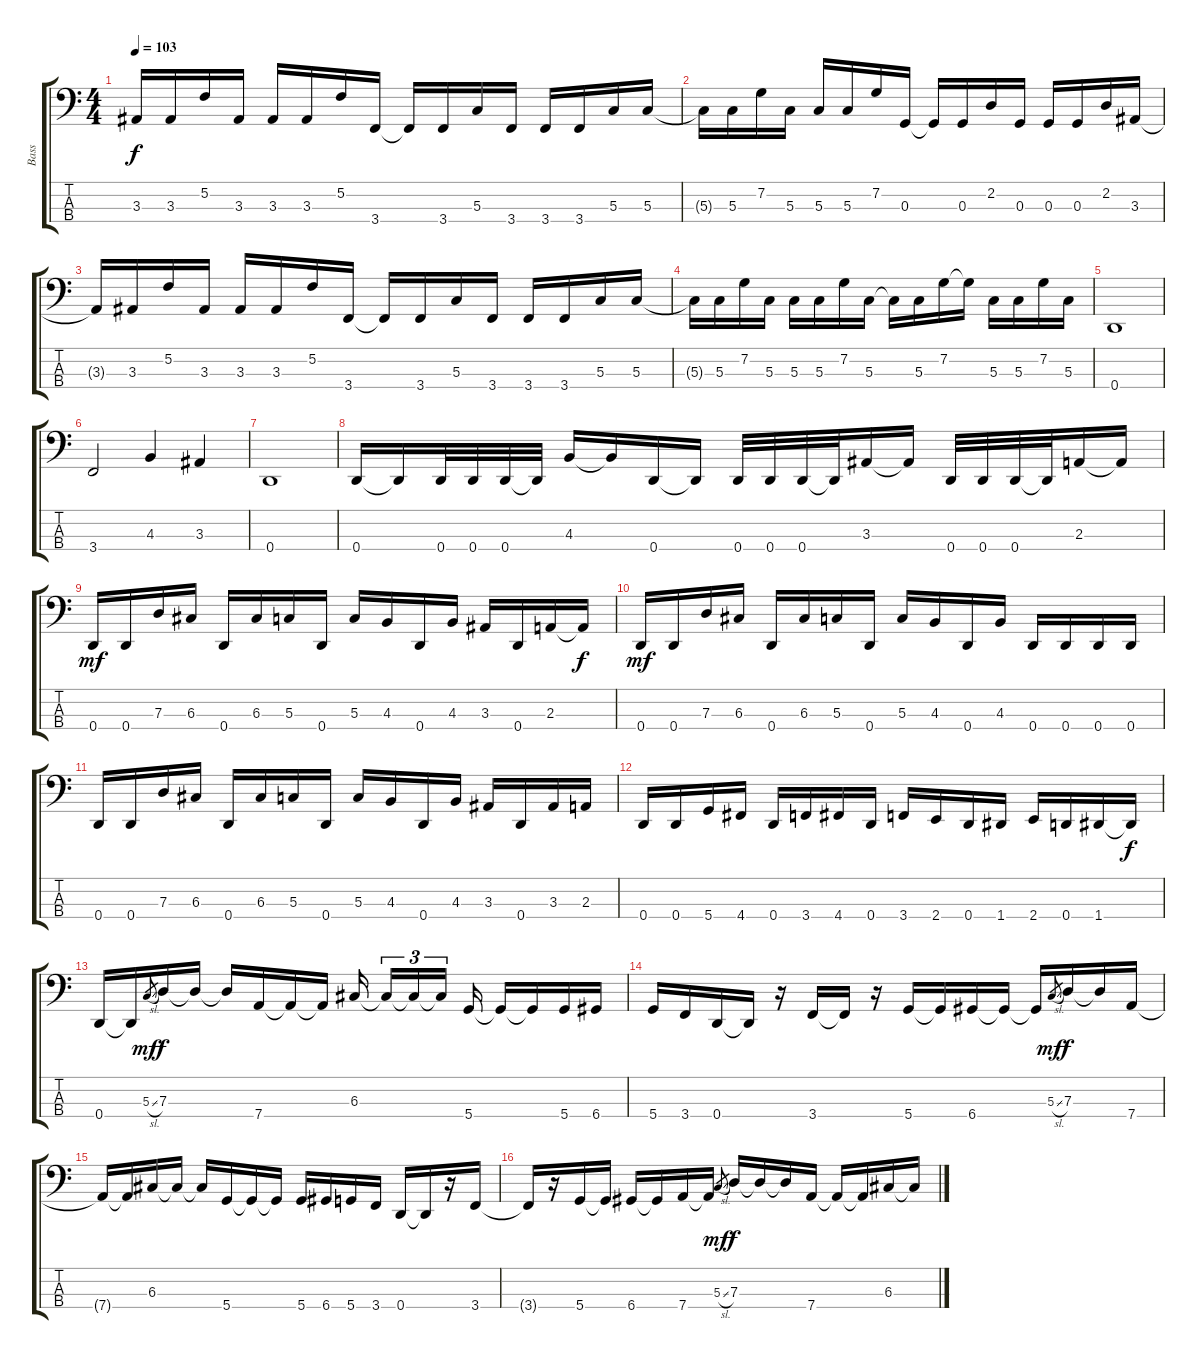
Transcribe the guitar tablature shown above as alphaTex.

\track ("Bass" "Bass") {instrument electricbassfinger}
\staff {score tabs}
\tuning (F2 C2 G1 D1) {hide}
\ts (4 4)
\tempo 103
\clef f4
\ks c
3.3{t}.16{dy f} 3.3.16 5.2.16 3.3.16 3.3.16 3.3.16 5.2.16 3.4.16 3.4{t}.16 3.4.16 5.3.16 3.4.16 3.4.16 3.4.16 5.3.16 5.3.16 |
5.3{t}.16 5.3.16 7.2.16 5.3.16 5.3.16 5.3.16 7.2.16 0.3.16 0.3{t}.16 0.3.16 2.2.16 0.3.16 0.3.16 0.3.16 2.2.16 3.3.16 |
3.3{t}.16 3.3.16 5.2.16 3.3.16 3.3.16 3.3.16 5.2.16 3.4.16 3.4{t}.16 3.4.16 5.3.16 3.4.16 3.4.16 3.4.16 5.3.16 5.3.16 |
5.3{t}.16 5.3.16 7.2.16 5.3.16 5.3.16 5.3.16 7.2.16 5.3.16 5.3{t}.16 5.3.16 7.2.16 7.2{t}.16 5.3.16 5.3.16 7.2.16 5.3.16 |
0.4.1 |
3.4.2 4.3.4 3.3.4 |
0.4.1 |
0.4.16 0.4{t}.16 0.4.32 0.4.32 0.4.32 0.4{t}.32 4.3.16 4.3{t}.16 0.4.16 0.4{t}.16 0.4.32 0.4.32 0.4.32 0.4{t}.32 3.3.16 3.3{t}.16 0.4.32 0.4.32 0.4.32 0.4{t}.32 2.3.16 2.3{t}.16 |
0.4.16{dy mf} 0.4.16 7.3.16 6.3.16 0.4.16 6.3.16 5.3.16 0.4.16 5.3.16 4.3.16 0.4.16 4.3.16 3.3.16 0.4.16 2.3.16 2.3{t}.16{dy f} |
0.4.16{dy mf} 0.4.16 7.3.16 6.3.16 0.4.16 6.3.16 5.3.16 0.4.16 5.3.16 4.3.16 0.4.16 4.3.16 0.4.16 0.4.16 0.4.16 0.4.16 |
0.4.16 0.4.16 7.3.16 6.3.16 0.4.16 6.3.16 5.3.16 0.4.16 5.3.16 4.3.16 0.4.16 4.3.16 3.3.16 0.4.16 3.3.16 2.3.16 |
0.4.16 0.4.16 5.4.16 4.4.16 0.4.16 3.4.16 4.4.16 0.4.16 3.4.16 2.4.16 0.4.16 1.4.16 2.4.16 0.4.16 1.4.16 1.4{t}.16{dy f} |
0.4.16 0.4{t}.16 5.3{sl}.8{gr dy mf} 7.3.16{dy f} 7.3{t}.16 7.3{t}.16 7.4.16 7.4{t}.16 7.4{t}.16 6.3.16 6.3{t}.16{tu (3 2)} 6.3{t}.16{tu (3 2)} 6.3{t}.16{tu (3 2)} 5.4.16 5.4{t}.16 5.4{t}.16 5.4.16 6.4.16 |
5.4.16 3.4.16 0.4.16 0.4{t}.16 r.16 3.4.16 3.4{t}.16 r.16 5.4.16 5.4{t}.16 6.4.16 6.4{t}.16 6.4{t}.16 5.3{sl}.8{gr dy mf} 7.3.16{dy f} 7.3{t}.16 7.4.16 |
7.4{t}.16 7.4{t}.16 6.3.16 6.3{t}.16 6.3{t}.16 5.4.16 5.4{t}.16 5.4{t}.16 5.4.16 6.4.16 5.4.16 3.4.16 0.4.16 0.4{t}.16 r.16 3.4.16 |
3.4{t}.16 r.16 5.4.16 5.4{t}.16 6.4.16 6.4{t}.16 7.4.16 7.4{t}.16 5.3{sl}.8{gr dy mf} 7.3.16{dy f} 7.3{t}.16 7.3{t}.16 7.4.16 7.4{t}.16 7.4{t}.16 6.3.16 6.3{t}.16
